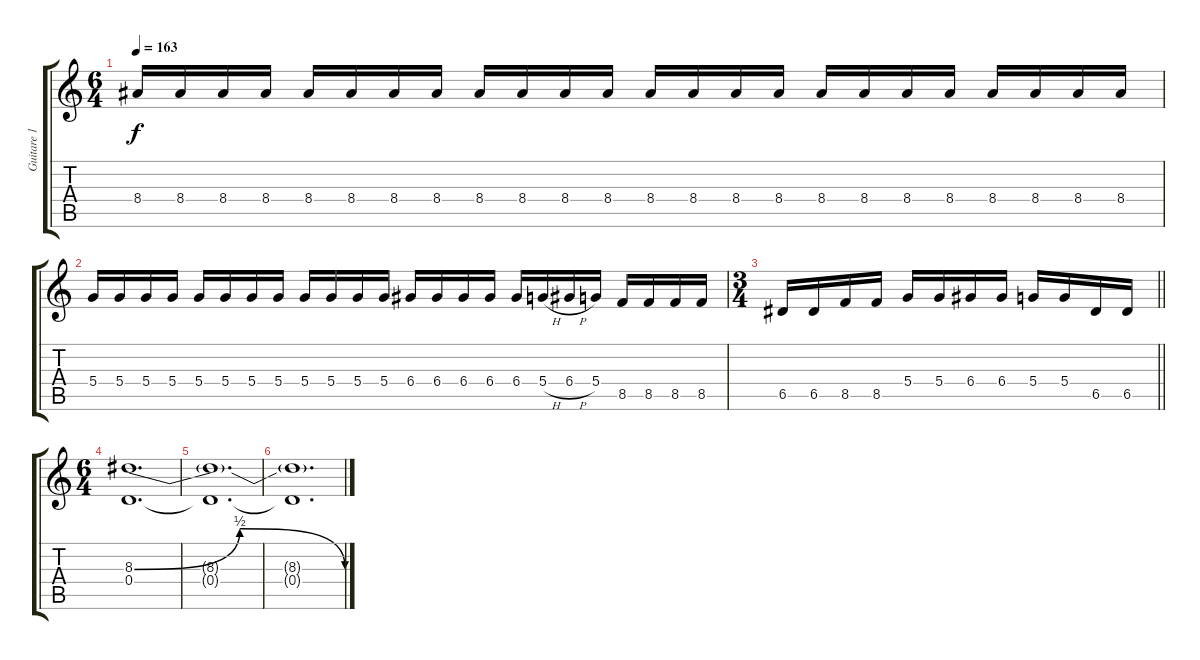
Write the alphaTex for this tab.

\track ("Guitare 1" "Guitare 1") {instrument overdrivenguitar}
\staff {score tabs}
\tuning (E4 B3 G3 D3 A2 E2) {hide}
\ts (6 4)
\tempo 163
\clef g2
\ks c
8.4.16{dy f} 8.4.16 8.4.16 8.4.16 8.4.16 8.4.16 8.4.16 8.4.16 8.4.16 8.4.16 8.4.16 8.4.16 8.4.16 8.4.16 8.4.16 8.4.16 8.4.16 8.4.16 8.4.16 8.4.16 8.4.16 8.4.16 8.4.16 8.4.16 |
5.4.16 5.4.16 5.4.16 5.4.16 5.4.16 5.4.16 5.4.16 5.4.16 5.4.16 5.4.16 5.4.16 5.4.16 6.4.16 6.4.16 6.4.16 6.4.16 6.4.16 5.4{h}.16 6.4{h}.16 5.4.16 8.5.16 8.5.16 8.5.16 8.5.16 |
\ts (3 4)
\barLineRight lightlight
6.5.16 6.5.16 8.5.16 8.5.16 5.4.16 5.4.16 6.4.16 6.4.16 5.4.16 5.4.16 6.5.16 6.5.16 |
\ts (6 4)
(8.3{be (bendrelease 0 0 29 2 29 2 60 0)} 0.4).1{d} |
(8.3{t} 0.4{t}).1{d} |
(8.3{t} 0.4{t}).1{d}
